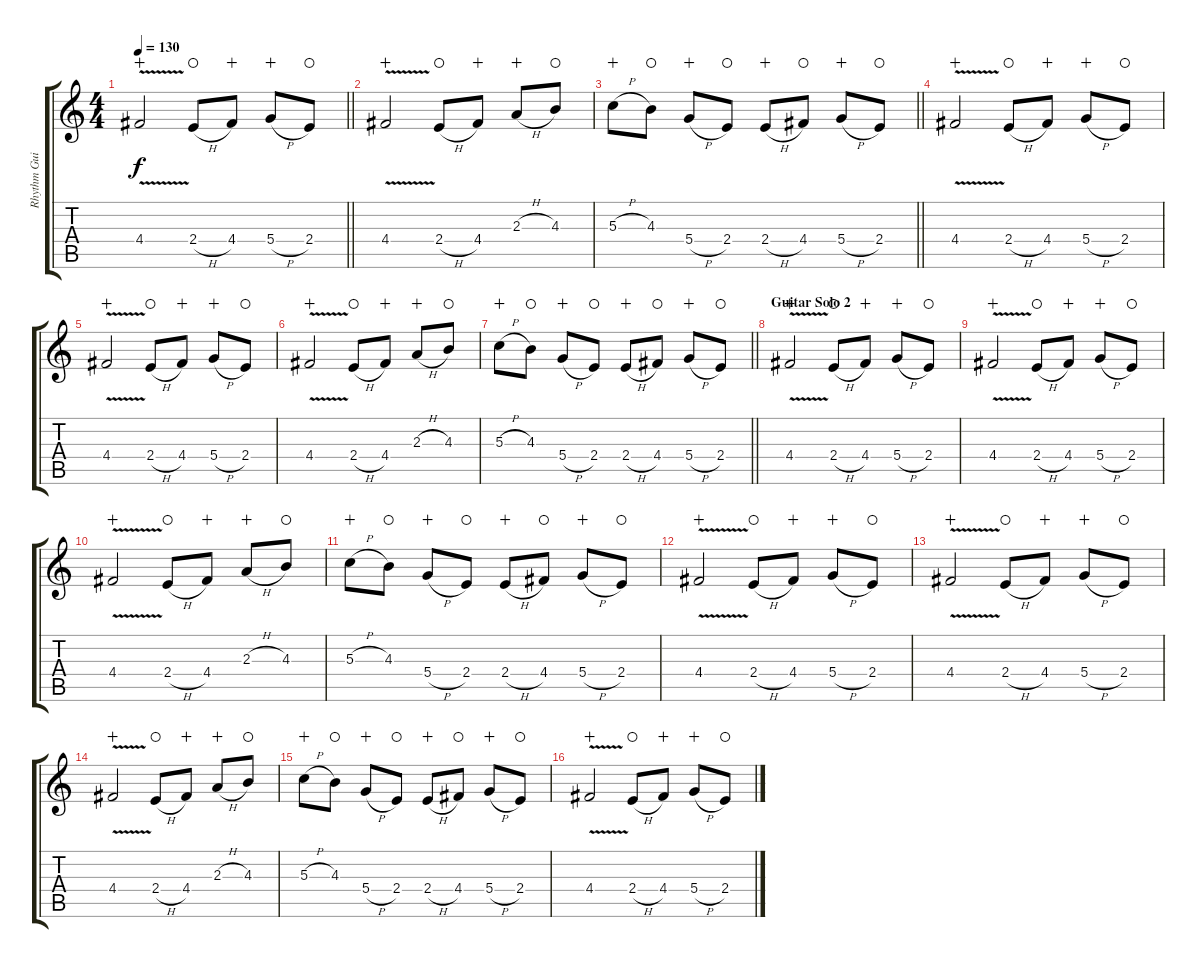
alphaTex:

\track ("Rhythm Guitar 1" "Rhythm Gui") {instrument overdrivenguitar}
\staff {score tabs}
\tuning (E4 B3 G3 D3 A2 E2) {hide}
\ts (4 4)
\tempo 130
\clef g2
\barLineRight lightlight
\ks c
4.4{v}.2{dy f wahc} 2.4{h}.8{waho} 4.4.8{wahc} 5.4{h}.8{wahc} 2.4.8{waho} |
4.4{v}.2{wahc} 2.4{h}.8{waho} 4.4.8{wahc} 2.3{h}.8{wahc} 4.3.8{waho} |
\barLineRight lightlight
5.3{h}.8{wahc} 4.3.8{waho} 5.4{h}.8{wahc} 2.4.8{waho} 2.4{h}.8{wahc} 4.4.8{waho} 5.4{h}.8{wahc} 2.4.8{waho} |
4.4{v}.2{wahc} 2.4{h}.8{waho} 4.4.8{wahc} 5.4{h}.8{wahc} 2.4.8{waho} |
4.4{v}.2{wahc} 2.4{h}.8{waho} 4.4.8{wahc} 5.4{h}.8{wahc} 2.4.8{waho} |
4.4{v}.2{wahc} 2.4{h}.8{waho} 4.4.8{wahc} 2.3{h}.8{wahc} 4.3.8{waho} |
\barLineRight lightlight
5.3{h}.8{wahc} 4.3.8{waho} 5.4{h}.8{wahc} 2.4.8{waho} 2.4{h}.8{wahc} 4.4.8{waho} 5.4{h}.8{wahc} 2.4.8{waho} |
\section ("" "Guitar Solo 2")
4.4{v}.2{wahc} 2.4{h}.8{waho} 4.4.8{wahc} 5.4{h}.8{wahc} 2.4.8{waho} |
4.4{v}.2{wahc} 2.4{h}.8{waho} 4.4.8{wahc} 5.4{h}.8{wahc} 2.4.8{waho} |
4.4{v}.2{wahc} 2.4{h}.8{waho} 4.4.8{wahc} 2.3{h}.8{wahc} 4.3.8{waho} |
5.3{h}.8{wahc} 4.3.8{waho} 5.4{h}.8{wahc} 2.4.8{waho} 2.4{h}.8{wahc} 4.4.8{waho} 5.4{h}.8{wahc} 2.4.8{waho} |
4.4{v}.2{wahc} 2.4{h}.8{waho} 4.4.8{wahc} 5.4{h}.8{wahc} 2.4.8{waho} |
4.4{v}.2{wahc} 2.4{h}.8{waho} 4.4.8{wahc} 5.4{h}.8{wahc} 2.4.8{waho} |
4.4{v}.2{wahc} 2.4{h}.8{waho} 4.4.8{wahc} 2.3{h}.8{wahc} 4.3.8{waho} |
5.3{h}.8{wahc} 4.3.8{waho} 5.4{h}.8{wahc} 2.4.8{waho} 2.4{h}.8{wahc} 4.4.8{waho} 5.4{h}.8{wahc} 2.4.8{waho} |
4.4{v}.2{wahc} 2.4{h}.8{waho} 4.4.8{wahc} 5.4{h}.8{wahc} 2.4.8{waho}
